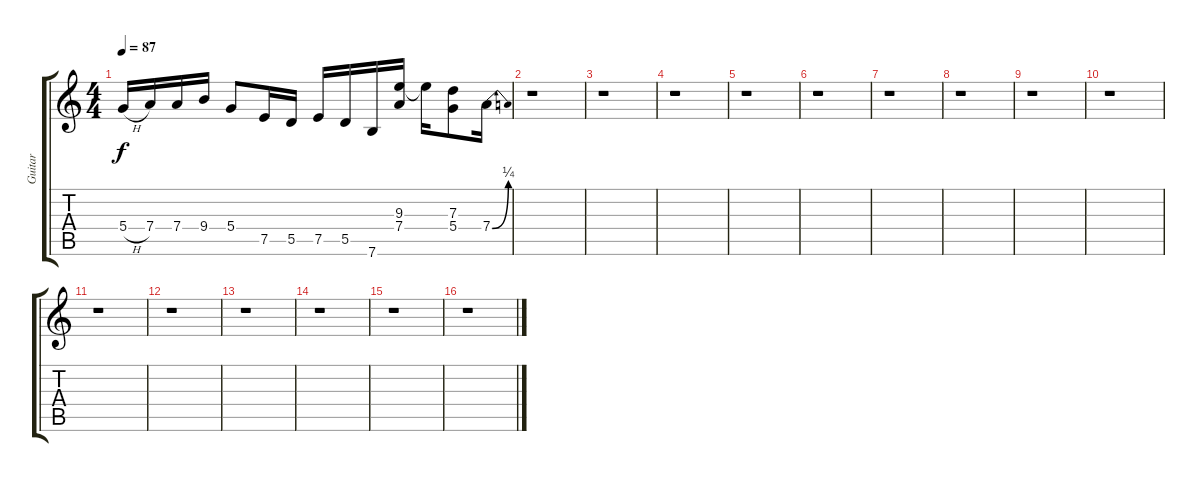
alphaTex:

\track ("Guitar" "Guitar") {instrument overdrivenguitar}
\staff {score tabs}
\tuning (E4 B3 G3 D3 A2 E2) {hide}
\ts (4 4)
\tempo 87
\clef g2
\ks c
5.4{h}.16{dy f} 7.4.16 7.4.16 9.4.16 5.4.8 7.5.16 5.5.16 7.5.16 5.5.16 7.6.16 (9.3 7.4).16 9.3{t}.16 (7.3 5.4).8 7.4{be (bend 0 0 60 1)}.16 |
r.1 |
r.1 |
r.1 |
r.1 |
r.1 |
r.1 |
r.1 |
r.1 |
r.1 |
r.1 |
r.1 |
r.1 |
r.1 |
r.1 |
r.1
